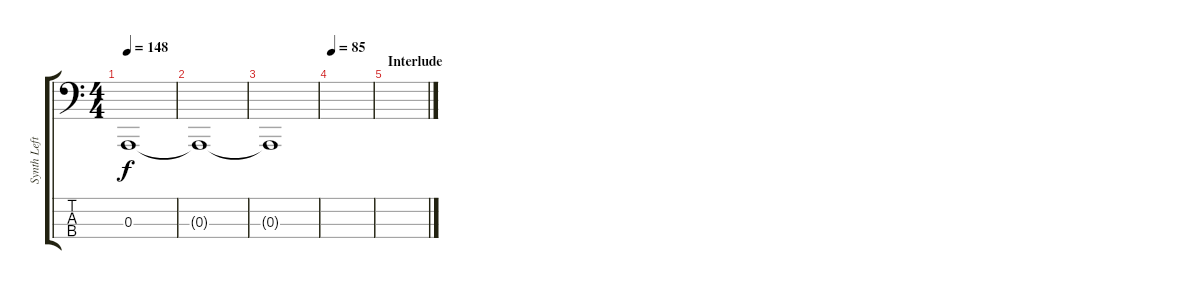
\track ("Synth Left" "Synth Left") {instrument fx1rain}
\staff {score tabs}
\tuning (G2 D2 A1 E1) {hide}
\ts (4 4)
\tempo 148
\clef f4
\ks c
0.3.1{dy f volume 0} |
0.3{t}.1 |
0.3{t}.1 |
\tempo 85
|
\section ("" "Interlude")
